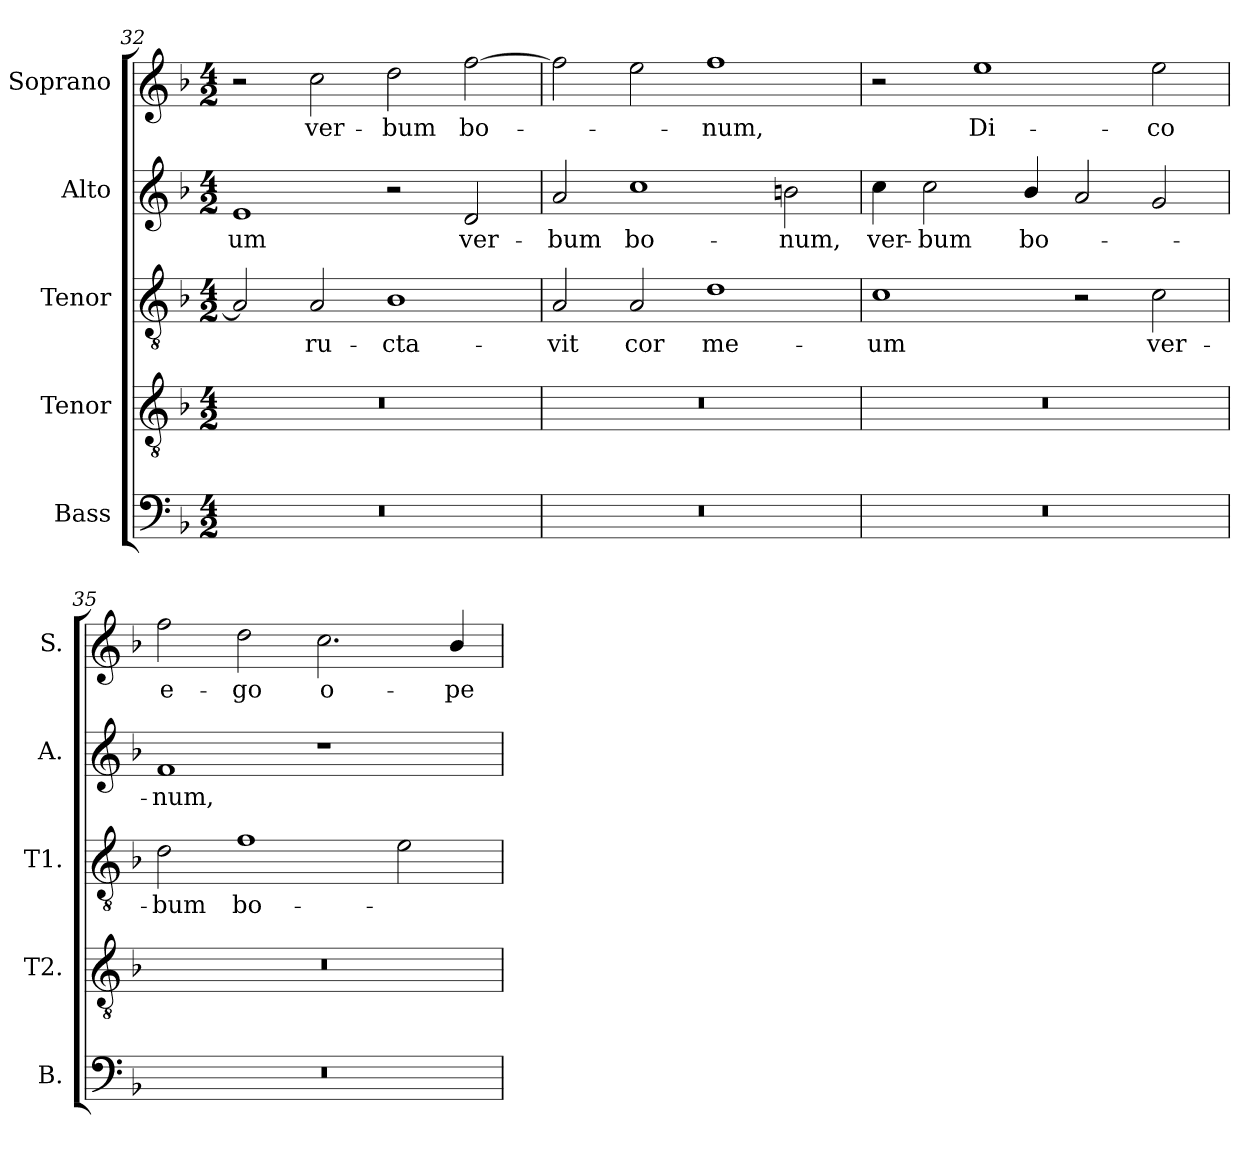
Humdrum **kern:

**kern	**kern	**kern	**text	**kern	**text	**kern	**text
*part5	*part4	*part3	*part3	*part2	*part2	*part1	*part1
*staff5	*staff4	*staff3	*staff3	*staff2	*staff2	*staff1	*staff1
*I"Bass	*I"Tenor	*I"Tenor	*	*I"Alto	*	*I"Soprano	*
*I'B.	*I'T2.	*I'T1.	*	*I'A.	*	*I'S.	*
*clefF4	*clefGv2	*clefGv2	*	*clefG2	*	*clefG2	*
*	*ITrd7c12	*ITrd7c12	*	*	*	*	*
*k[b-]	*k[b-]	*k[b-]	*	*k[b-]	*	*k[b-]	*
*F:	*F:	*F:	*	*F:	*	*F:	*
*M4/2	*M4/2	*M4/2	*	*M4/2	*	*M4/2	*
=32	=32	=32	=32	=32	=32	=32	=32
!LO:N:vis=1	!LO:N:vis=1	!	!	!	!	!	!
!	!	!	!	!	!LO:LY:b:color=#000000	!	!
0r	0r	2AAi/]	.	1ei	-um	2r	.
!	!	!	!LO:LY:b:color=#000000	!	!	!	!
!	!	!	!	!	!	!	!LO:LY:b:color=#000000
.	.	2AAi/	-ru-	.	.	2cci\	ver-
!	!	!	!LO:LY:b:color=#000000	!	!	!	!
!	!	!	!	!	!	!	!LO:LY:b:color=#000000
.	.	1BB-i	-cta-	2r	.	2ddi\	-bum
!	!	!	!	!	!LO:LY:b:color=#000000	!	!
!	!	!	!	!	!	!	!LO:LY:b:color=#000000
.	.	.	.	2di/	ver-	[2ffi\	bo-
=33	=33	=33	=33	=33	=33	=33	=33
!LO:N:vis=1	!LO:N:vis=1	!	!	!	!	!	!
!	!	!	!LO:LY:b:color=#000000	!	!	!	!
!	!	!	!	!	!LO:LY:b:color=#000000	!	!
0r	0r	2AAi/	-vit	2ai/	-bum	2ffi\]	.
!	!	!	!LO:LY:b:color=#000000	!	!	!	!
!	!	!	!	!	!LO:LY:b:color=#000000	!	!
.	.	2AAi/	cor	1cci	bo-	2eei\	.
!	!	!	!LO:LY:b:color=#000000	!	!	!	!
!	!	!	!	!	!	!	!LO:LY:b:color=#000000
.	.	1Di	me-	.	.	1ffi	-num,
!	!	!	!	!	!LO:LY:b:color=#000000	!	!
.	.	.	.	2bni\	-num,	.	.
!!LO:LB:g=z
=34	=34	=34	=34	=34	=34	=34	=34
!LO:N:vis=1	!LO:N:vis=1	!	!	!	!	!	!
!	!	!	!LO:LY:b:color=#000000	!	!	!	!
!	!	!	!	!	!LO:LY:b:color=#000000	!	!
0r	0r	1Ci	-um	4cci\	ver-	2r	.
!	!	!	!	!	!LO:LY:b:color=#000000	!	!
.	.	.	.	2cci\	-bum	.	.
!	!	!	!	!	!	!	!LO:LY:b:color=#000000
.	.	.	.	.	.	1eei	Di-
!	!	!	!	!	!LO:LY:b:color=#000000	!	!
.	.	.	.	4b-i/	bo-	.	.
.	.	2r	.	2ai/	.	.	.
!	!	!	!LO:LY:b:color=#000000	!	!	!	!
!	!	!	!	!	!	!	!LO:LY:b:color=#000000
.	.	2Ci\	ver-	2gi/	.	2eei\	-co
=35	=35	=35	=35	=35	=35	=35	=35
!LO:N:vis=1	!LO:N:vis=1	!	!	!	!	!	!
!	!	!	!LO:LY:b:color=#000000	!	!	!	!
!	!	!	!	!	!LO:LY:b:color=#000000	!	!
!	!	!	!	!	!	!	!LO:LY:b:color=#000000
0r	0r	2Di\	-bum	1fi	-num,	2ffi\	e-
!	!	!	!LO:LY:b:color=#000000	!	!	!	!
!	!	!	!	!	!	!	!LO:LY:b:color=#000000
.	.	1Fi	bo-	.	.	2ddi\	-go
!	!	!	!	!	!	!	!LO:LY:b:color=#000000
.	.	.	.	1r	.	2.cci\	o-
.	.	2Ei\	.	.	.	.	.
!	!	!	!	!	!	!	!LO:LY:b:color=#000000
.	.	.	.	.	.	4b-i/	-pe-
=	=	=	=	=	=	=	=
*-	*-	*-	*-	*-	*-	*-	*-
